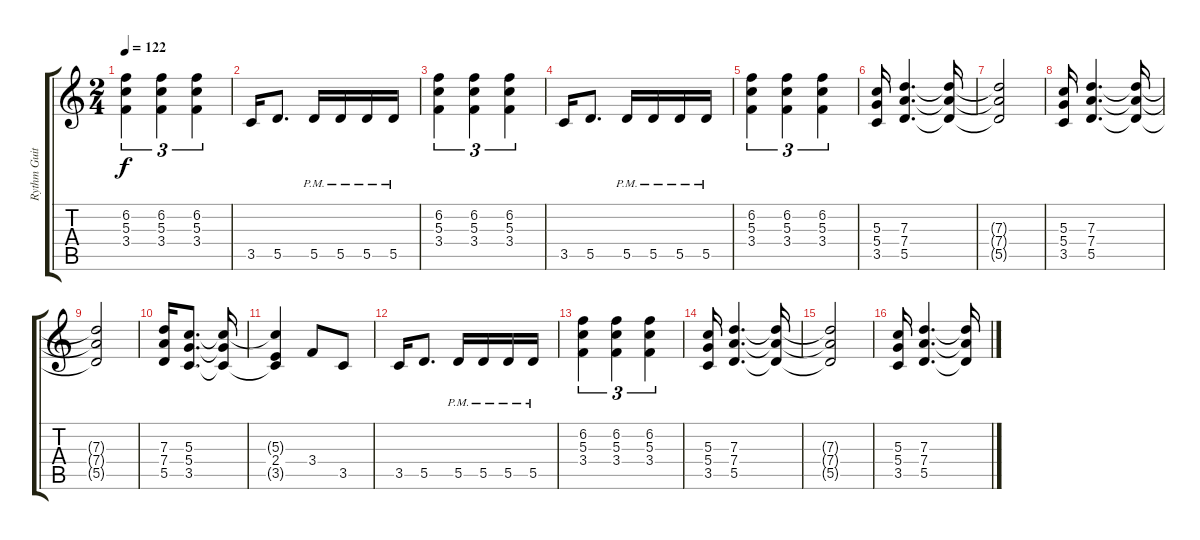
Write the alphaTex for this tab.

\track ("Rythm Guitar" "Rythm Guit") {instrument distortionguitar}
\staff {score tabs}
\tuning (E4 B3 G3 D3 A2 E2) {hide}
\ts (2 4)
\tempo 122
\clef g2
\ks c
(6.2 5.3 3.4).4{tu (3 2) dy f} (6.2 5.3 3.4).4{tu (3 2)} (6.2 5.3 3.4).4{tu (3 2)} |
3.5.16 5.5.8{d} 5.5{pm}.16 5.5{pm}.16 5.5{pm}.16 5.5{pm}.16 |
(6.2 5.3 3.4).4{tu (3 2)} (6.2 5.3 3.4).4{tu (3 2)} (6.2 5.3 3.4).4{tu (3 2)} |
3.5.16 5.5.8{d} 5.5{pm}.16 5.5{pm}.16 5.5{pm}.16 5.5{pm}.16 |
(6.2 5.3 3.4).4{tu (3 2)} (6.2 5.3 3.4).4{tu (3 2)} (6.2 5.3 3.4).4{tu (3 2)} |
(5.3 5.4 3.5).16 (7.3 7.4 5.5).4{d} (7.3{t} 7.4{t} 5.5{t}).16 |
(7.3{t} 7.4{t} 5.5{t}).2 |
(5.3 5.4 3.5).16 (7.3 7.4 5.5).4{d} (7.3{t} 7.4{t} 5.5{t}).16 |
(7.3{t} 7.4{t} 5.5{t}).2 |
(7.3 7.4 5.5).16 (5.3 5.4 3.5).8{d} (5.3{t} 5.4{t} 3.5{t}).16 |
(5.3{t} 2.4 3.5{t}).4 3.4.8 3.5.8 |
3.5.16 5.5.8{d} 5.5{pm}.16 5.5{pm}.16 5.5{pm}.16 5.5{pm}.16 |
(6.2 5.3 3.4).4{tu (3 2)} (6.2 5.3 3.4).4{tu (3 2)} (6.2 5.3 3.4).4{tu (3 2)} |
(5.3 5.4 3.5).16 (7.3 7.4 5.5).4{d} (7.3{t} 7.4{t} 5.5{t}).16 |
(7.3{t} 7.4{t} 5.5{t}).2 |
(5.3 5.4 3.5).16 (7.3 7.4 5.5).4{d} (7.3{t} 7.4{t} 5.5{t}).16
